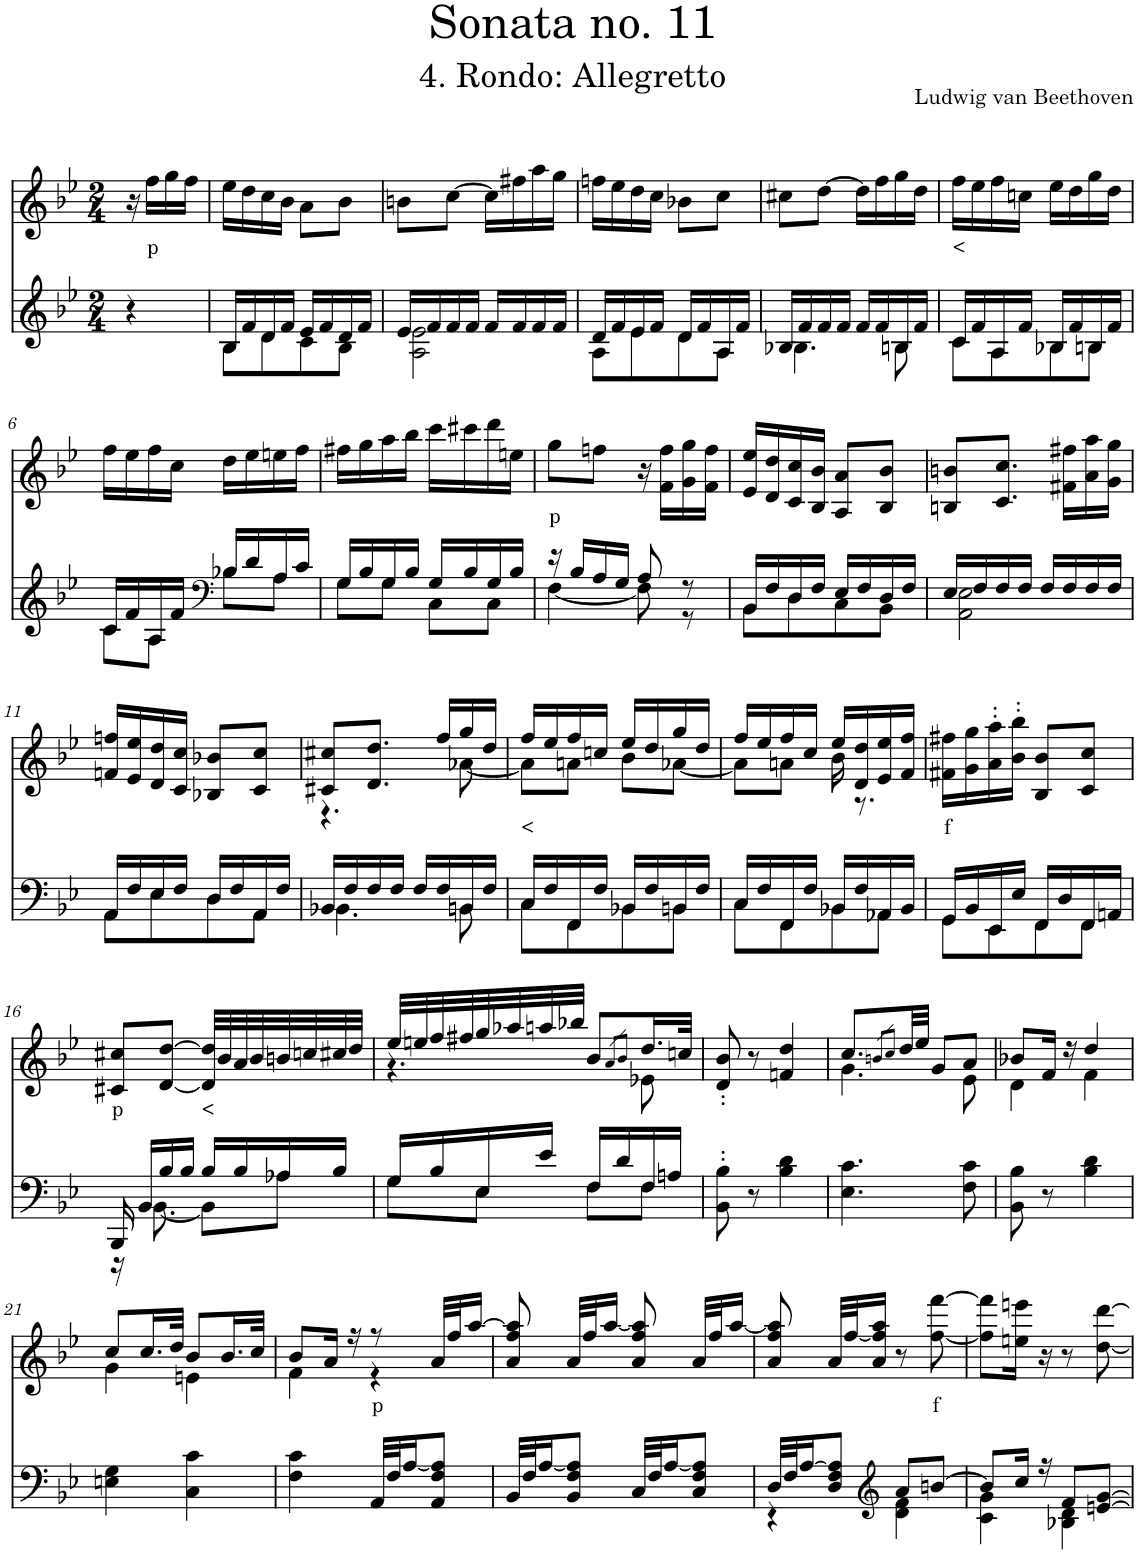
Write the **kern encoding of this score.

**kern	**kern	**text
*part2	*part1	*part1
*staff2	*staff1	*staff1
*I"Piano	*I"Piano	*
*I'Pno	*I'Pno	*
*clefG2	*clefG2	*
*k[b-e-]	*k[b-e-]	*
*B-:	*B-:	*
*M2/4	*M2/4	*
=	=	=
4r	16r	.
!	!	!LO:LY:b
.	16ff\LL	p
.	16gg\	.
.	16ff\JJ	.
=1	=1	=1
*^	*	*
16B-/LL	8B-\L	16ee-\LL	.
16f/	.	16dd\	.
16d/	8d\	16cc\	.
16f/JJ	.	16b-\JJ	.
16e-/LL	8c\	8a\L	.
16f/	.	.	.
16d/	8B-\J	8b-\J	.
16f/JJ	.	.	.
=2	=2	=2	=2
16e-/LL	2A\ 2e-\	8bn\L	.
16f/	.	.	.
16f/	.	[8cc\J	.
16f/JJ	.	.	.
16f/LL	.	16cc\LL]	.
16f/	.	16ff#X\	.
16f/	.	16aa\	.
16f/JJ	.	16gg\JJ	.
=3	=3	=3	=3
16d/LL	8A\L	16ffn\LL	.
16f/	.	16ee-\	.
16e-/	8e-\	16dd\	.
16f/JJ	.	16cc\JJ	.
16d/LL	8d\	8b-X\L	.
16f/	.	.	.
16A/	8A\J	8cc\J	.
16f/JJ	.	.	.
=4	=4	=4	=4
16B-/LL	4.B-X\	8cc#X\L	.
16f/	.	.	.
16f/	.	[8dd\J	.
16f/JJ	.	.	.
16f/LL	.	16dd\LL]	.
16f/	.	16ff\	.
16Bn/	8B\	16gg\	.
16f/JJ	.	16dd\JJ	.
=5	=5	=5	=5
!	!	!	!LO:LY:b
16c/LL	8c\L	16ff\LL	<
16f/	.	16ee-\	.
16A/	8A\	16ff\	.
16f/JJ	.	16ccn\JJ	.
16B-X/LL	8B-X\	16ee-\LL	.
16f/	.	16dd\	.
16Bn/	8B\J	16gg\	.
16f/JJ	.	16dd\JJ	.
!!LO:LB:g=z
=6	=6	=6	=6
16c/LL	8c\L	16ff\LL	.
16f/	.	16ee-\	.
16A/	8A\J	16ff\	.
16f/JJ	.	16cc\JJ	.
*clefF4	*	*	*
16B-X/LL	8B-\L	16dd\LL	.
16d/	.	16ee-\	.
16A/	8A\J	16een\	.
16c/JJ	.	16ff\JJ	.
=7	=7	=7	=7
16G/LL	8G\L	16ff#X\LL	.
16B-/	.	16gg\	.
16G/	8G\J	16aa\	.
16B-/JJ	.	16bb-\JJ	.
16G/LL	8C\L	16ccc\LL	.
16B-/	.	16ccc#X\	.
16G/	8C\J	16ddd\	.
16B-/JJ	.	16een\JJ	.
=8	=8	=8	=8
!	!	!	!LO:LY:b
16r	[4F\	8gg\L	p
16B-/LL	.	.	.
16A/	.	8ffn\J	.
16G/JJ	.	.	.
8A/	8F\]	16r	.
.	.	16f\ 16ff\LL	.
8r	8r	16g\ 16gg\	.
.	.	16f\ 16ff\JJ	.
=9	=9	=9	=9
16BB-/LL	8BB-\L	16e-/ 16ee-/LL	.
16F/	.	16d/ 16dd/	.
16D/	8D\	16c/ 16cc/	.
16F/JJ	.	16B-/ 16b-/JJ	.
16E-/LL	8C\	8A/ 8a/L	.
16F/	.	.	.
16D/	8BB-\J	8B-/ 8b-/J	.
16F/JJ	.	.	.
=10	=10	=10	=10
16E-/LL	2AA\ 2E-\	8Bn/ 8bn/L	.
16F/	.	.	.
16F/	.	8.c/ 8.cc/J	.
16F/JJ	.	.	.
16F/LL	.	.	.
16F/	.	16f#X\ 16ff#X\LL	.
16F/	.	16a\ 16aa\	.
16F/JJ	.	16g\ 16gg\JJ	.
!!LO:LB:g=z
=11	=11	=11	=11
16AA/LL	8AA\L	16fn/ 16ffn/LL	.
16F/	.	16e-/ 16ee-/	.
16E-/	8E-\	16d/ 16dd/	.
16F/JJ	.	16c/ 16cc/JJ	.
16D/LL	8D\	8B-X/ 8b-X/L	.
16F/	.	.	.
16AA/	8AA\J	8c/ 8cc/J	.
16F/JJ	.	.	.
=12	=12	=12	=12
*	*	*^	*
16BB-/LL	4.BB-X\	8c#X/ 8cc#X/L	4.r	.
16F/	.	.	.	.
16F/	.	8.d/ 8.dd/J	.	.
16F/JJ	.	.	.	.
16F/LL	.	.	.	.
16F/	.	16ff/LL	.	.
16BBn/	8BB\	16gg/	[8a-X\	.
16F/JJ	.	16dd/JJ	.	.
=13	=13	=13	=13	=13
!	!	!	!	!LO:LY:b
16C/LL	8C\L	16ff/LL	8a-\L]	<
16F/	.	16ee-/	.	.
16FF/	8FF\	16ff/	8an\J	.
16F/JJ	.	16ccn/JJ	.	.
16BB-X/LL	8BB-X\	16ee-/LL	8b-\L	.
16F/	.	16dd/	.	.
16BBn/	8BB\J	16gg/	[8a-X\J	.
16F/JJ	.	16dd/JJ	.	.
=14	=14	=14	=14	=14
16C/LL	8C\L	16ff/LL	8a-\L]	.
16F/	.	16ee-/	.	.
16FF/	8FF\	16ff/	8an\J	.
16F/JJ	.	16cc/JJ	.	.
16BB-X/LL	8BB-\	16ee-/LL	16b-\	.
16F/	.	16d/ 16dd/	8.r	.
16AA-X/	8AA-\J	16e-/ 16ee-/	.	.
16BB-/JJ	.	16f/ 16ff/JJ	.	.
*	*	*v	*v	*
=15	=15	=15	=15
!	!	!	!LO:LY:b
16GG/LL	8GG\L	16f#X\ 16ff#X\LL	f
16BB-/	.	16g\ 16gg\	.
16EE-/	8EE-\	16a\' 16aa\'	.
16E-/JJ	.	16b-\' 16bb-\'JJ	.
16FF/LL	8FF\	8B-/ 8b-/L	.
16D/	.	.	.
16FF/	8FF\J	8c/ 8cc/J	.
16AAn/JJ	.	.	.
!!LO:LB:g=z
=16	=16	=16	=16
!	!	!	!LO:LY:b
16BBB-/	16r	8c#X/ 8cc#X/L	p
16BB-/LL	[8.BB-\	.	.
16B-/	.	[8d/ [8dd/J	.
16B-/JJ	.	.	.
!	!	!	!LO:LY:b
16B-/LL	8BB-\L]	32d/] 32dd/]LLL	<
.	.	32b-/	.
16B-/	.	32a/	.
.	.	32b-/	.
16A-X/	8A-\J	32bn/	.
.	.	32ccn/	.
16B-/JJ	.	32cc#X/	.
.	.	32dd/JJJ	.
=17	=17	=17	=17
*	*	*^	*
16G/LL	8G\L	32ee-/LLL	4.r	.
.	.	32een/	.	.
16B-/	.	32ff/	.	.
.	.	32ff#X/	.	.
16E-/	8E-\J	32gg/	.	.
.	.	32aa-X/	.	.
16e-/JJ	.	32aan/	.	.
.	.	32bb-X/JJJ	.	.
16F/LL	8F\L	8b-/L	.	.
16d/	.	.	.	.
.	.	8qa/L	.	.
.	.	8qb-/J	.	.
16F/	8F\J	16.dd/L	8e-X\	.
16An/JJ	.	.	.	.
.	.	32ccn/JJk	.	.
*v	*v	*	*	*
*	*v	*v	*
=18	=18	=18
8BB-\' 8B-\'	8d/' 8b-/'	.
8r	8r	.
4B-\ 4d\	4fn/ 4dd/	.
=19	=19	=19
*	*^	*
4.E-\ 4.c\	8.cc/L	4.g\	.
.	8qbn/L	.	.
.	8qcc/J	.	.
.	32dd/LL	.	.
.	32ee-/JJJ	.	.
.	8g/L	.	.
8F\ 8c\	8a/J	8e-\	.
=20	=20	=20	=20
8BB-\ 8B-\	8b-X/L	4d\	.
8r	16f/Jk	.	.
.	16r	.	.
4B-\ 4d\	4dd/	4f\	.
!!LO:LB:g=z	!!
=21	=21	=21	=21
4En\ 4G\	8cc/L	4g\	.
.	16.cc/L	.	.
.	32dd/JJk	.	.
4C\ 4c\	8b-/L	4en\	.
.	16.b-/L	.	.
.	32cc/JJk	.	.
=22	=22	=22	=22
4F\ 4c\	8b-/L	4f\	.
.	16a/Jk	.	.
.	16r	.	.
!	!	!	!LO:LY:b
32AA/LLL	8r	4r	p
32F/J	.	.	.
[16A/J	.	.	.
8AA/ 8F/ 8A/]J	32a/LLL	.	.
.	32ff/J	.	.
.	[16aa/JJ	.	.
*	*v	*v	*
=23	=23	=23
32BB-/LLL	8a/ 8ff/ 8aa/]	.
32F/J	.	.
[16A/J	.	.
8BB-/ 8F/ 8A/]J	32a/LLL	.
.	32ff/J	.
.	[16aa/JJ	.
32C/LLL	8a/ 8ff/ 8aa/]	.
32F/J	.	.
[16A/J	.	.
8C/ 8F/ 8A/]J	32a/LLL	.
.	32ff/J	.
.	[16aa/JJ	.
=24	=24	=24
*^	*	*
32D/LLL	4r	8a/ 8ff/ 8aa/]	.
32F/J	.	.	.
[16A/J	.	.	.
8D/ 8F/ 8A/]J	.	32a/LLL	.
.	.	[32ff/J	.
.	.	16a/ 16ff/] 16aa/JJ	.
*clefG2	*	*	*
8a/L	4d\ 4f\	8r	.
!	!	!	!LO:LY:b
[8bn/J	.	[8ff\ [8fff\	f
=25	=25	=25	=25
8b/L]	4c\ 4g\	8ff\] 8fff\]L	.
16cc/Jk	.	16een\ 16eeen\Jk	.
16r	.	16r	.
8f/L	4B-X\ 4d\	8r	.
[8en/ [8g/J	.	[8dd\ [8ddd\	.
*v	*v	*	*
=	=	=
*-	*-	*-
